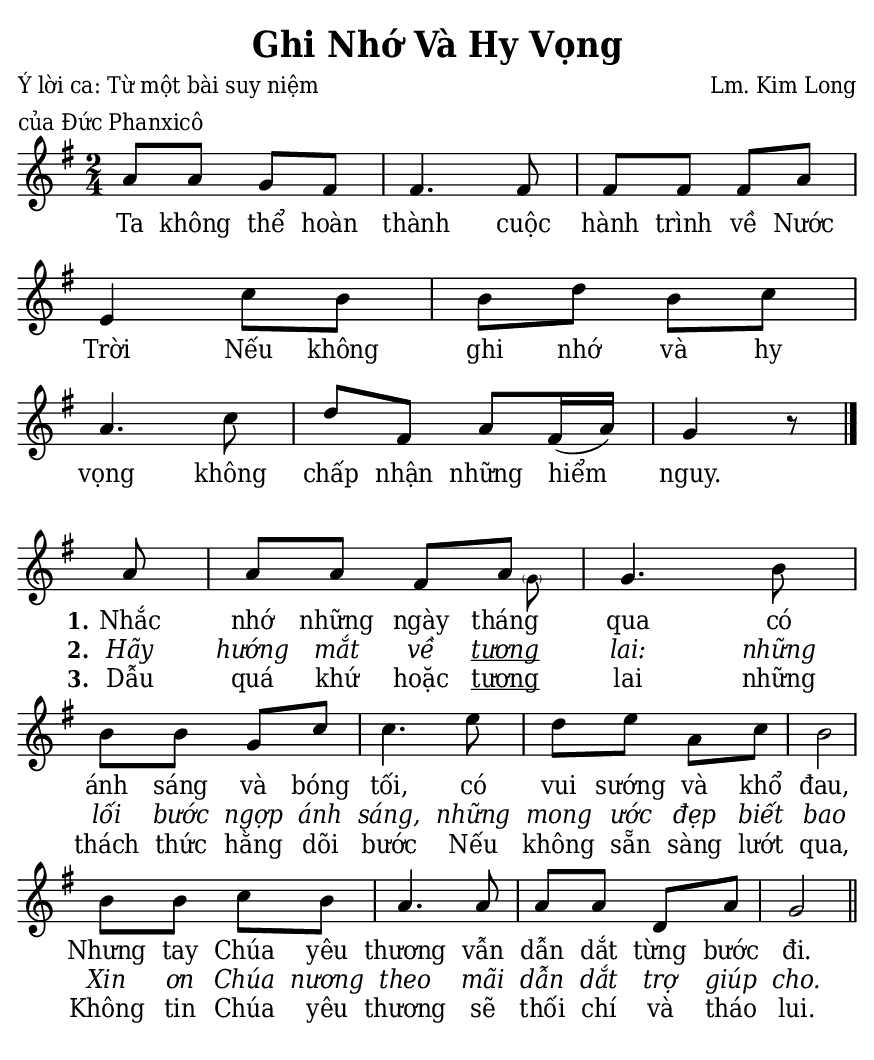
% Cài đặt chung
\version "2.24.3"
\include "english.ly"

\header {
  title = "Ghi Nhớ Và Hy Vọng"
  poet = \markup \left-column {
    "Ý lời ca: Từ một bài suy niệm"
    "của Đức Phanxicô"
  }
  composer = "Lm. Kim Long"
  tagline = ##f
}

% Nhạc
nhacPhanMot = \relative c'' {
  \key g \major
  \time 2/4
  a8 a g fs |
  fs4. fs8 |
  fs fs fs a |
  e4 c'8 b |
  b d b c |
  a4. c8 |
  d fs, a fs16 (a) |
  g4 r8 \bar "|."
}

nhacPhanHai = \relative c'' {
  \key g \major
  \time 2/4
  \partial 8 a8 |
  a a fs
  <<
    {
      \voiceOne
      a
    }
    \new Voice = "splitpart" {
      \voiceTwo
      \once \override NoteColumn.force-hshift = #2
      \tweak font-size #-2
      \parenthesize
      g8
    }
  >>
  \oneVoice
  g4. b8 |
  b b g c |
  c4. e8 |
  d e a, c |
  b2 |
  b8 b c b |
  a4. a8 |
  a a d, a' |
  g2 \bar "||"
}

% Lời
loiPhanMot = \lyricmode {
  Ta không thể hoàn thành cuộc hành trình về Nước Trời
  Nếu không ghi nhớ và hy vọng
  không chấp nhận những hiểm nguy.
}

loiPhanHai = \lyricmode {
  <<
    {
      \set stanza = "1."
      Nhắc nhớ những ngày tháng qua có ánh sáng và bóng tối,
      có vui sướng và khổ đau,
      Nhưng tay Chúa yêu thương vẫn dẫn dắt từng bước đi.
    }
    \new Lyrics {
	    \set associatedVoice = "beSop"
	    \set stanza = "2."
      \override Lyrics.LyricText.font-shape = #'italic
      Hãy hướng mắt về
      \markup { \underline "tương" } lai:
      những lối bước ngợp ánh sáng, những mong ước đẹp biết bao
      Xin ơn Chúa nương theo mãi dẫn dắt trợ giúp cho.
    }
    \new Lyrics {
	    \set associatedVoice = "beSop"
	    \set stanza = "3."
      Dẫu quá khứ hoặc
      \markup { \underline "tương" } lai những thách thức hằng dõi bước
      Nếu không sẵn sàng lướt qua,
      Không tin Chúa yêu thương sẽ thối chí và tháo lui.
    }
  >>
}

% Dàn trang
\paper {
  #(set-paper-size "a5")
  top-margin = 3\mm
  bottom-margin = 3\mm
  left-margin = 3\mm
  right-margin = 3\mm
  indent = #0
  #(define fonts
	 (make-pango-font-tree "Deja Vu Serif Condensed"
	 		       "Deja Vu Serif Condensed"
			       "Deja Vu Serif Condensed"
			       (/ 20 20)))
  print-page-number = ##f
}

\score {
  <<
    \new Staff <<
        \clef treble
        \new Voice = beSop {
          \nhacPhanMot
        }
      \new Lyrics \lyricsto beSop \loiPhanMot
    >>
  >>
  \layout {
    \override Lyrics.LyricSpace.minimum-distance = #1.5
    \override Score.BarNumber.break-visibility = ##(#f #f #f)
    \override Score.SpacingSpanner.uniform-stretching = ##t
    ragged-last = ##f
  }
}

\score {
  <<
    \new Staff <<
        \clef treble
        \new Voice = beSop {
          \nhacPhanHai
        }
      \new Lyrics \lyricsto beSop \loiPhanHai
    >>
  >>
  \layout {
    \override Staff.TimeSignature.transparent = ##t
    \override Lyrics.LyricSpace.minimum-distance = #1.5
    \override Score.BarNumber.break-visibility = ##(#f #f #f)
    \override Score.SpacingSpanner.uniform-stretching = ##t
    ragged-last = ##f
  }
}
